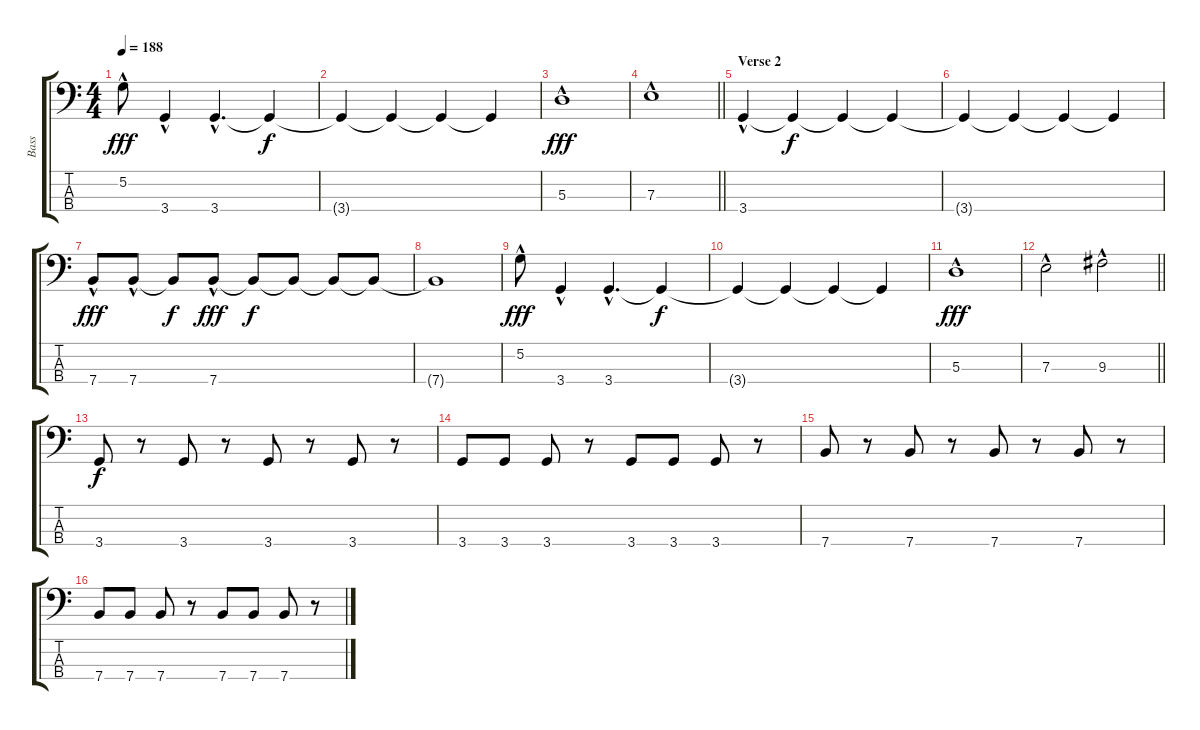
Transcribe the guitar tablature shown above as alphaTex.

\track ("Bass" "Bass") {instrument electricbasspick}
\staff {score tabs}
\tuning (G2 D2 A1 E1) {hide}
\ts (4 4)
\tempo 188
\clef f4
\ks c
5.2{hac}.8{dy fff} 3.4{hac}.4 3.4{hac}.4{d} 3.4{t}.4{dy f} |
3.4{t}.4 3.4{t}.4 3.4{t}.4 3.4{t}.4 |
5.3{hac}.1{dy fff} |
\barLineRight lightlight
7.3{hac}.1 |
\section ("" "Verse 2")
3.4{hac}.4 3.4{t}.4{dy f} 3.4{t}.4 3.4{t}.4 |
3.4{t}.4 3.4{t}.4 3.4{t}.4 3.4{t}.4 |
7.4{hac}.8{dy fff} 7.4{hac}.8 7.4{t}.8{dy f} 7.4{hac}.8{dy fff} 7.4{t}.8{dy f} 7.4{t}.8 7.4{t}.8 7.4{t}.8 |
7.4{t}.1 |
5.2{hac}.8{dy fff} 3.4{hac}.4 3.4{hac}.4{d} 3.4{t}.4{dy f} |
3.4{t}.4 3.4{t}.4 3.4{t}.4 3.4{t}.4 |
5.3{hac}.1{dy fff} |
\barLineRight lightlight
7.3{hac}.2 9.3{hac}.2 |
3.4.8{dy f} r.8 3.4.8 r.8 3.4.8 r.8 3.4.8 r.8 |
3.4.8 3.4.8 3.4.8 r.8 3.4.8 3.4.8 3.4.8 r.8 |
7.4.8 r.8 7.4.8 r.8 7.4.8 r.8 7.4.8 r.8 |
7.4.8 7.4.8 7.4.8 r.8 7.4.8 7.4.8 7.4.8 r.8
